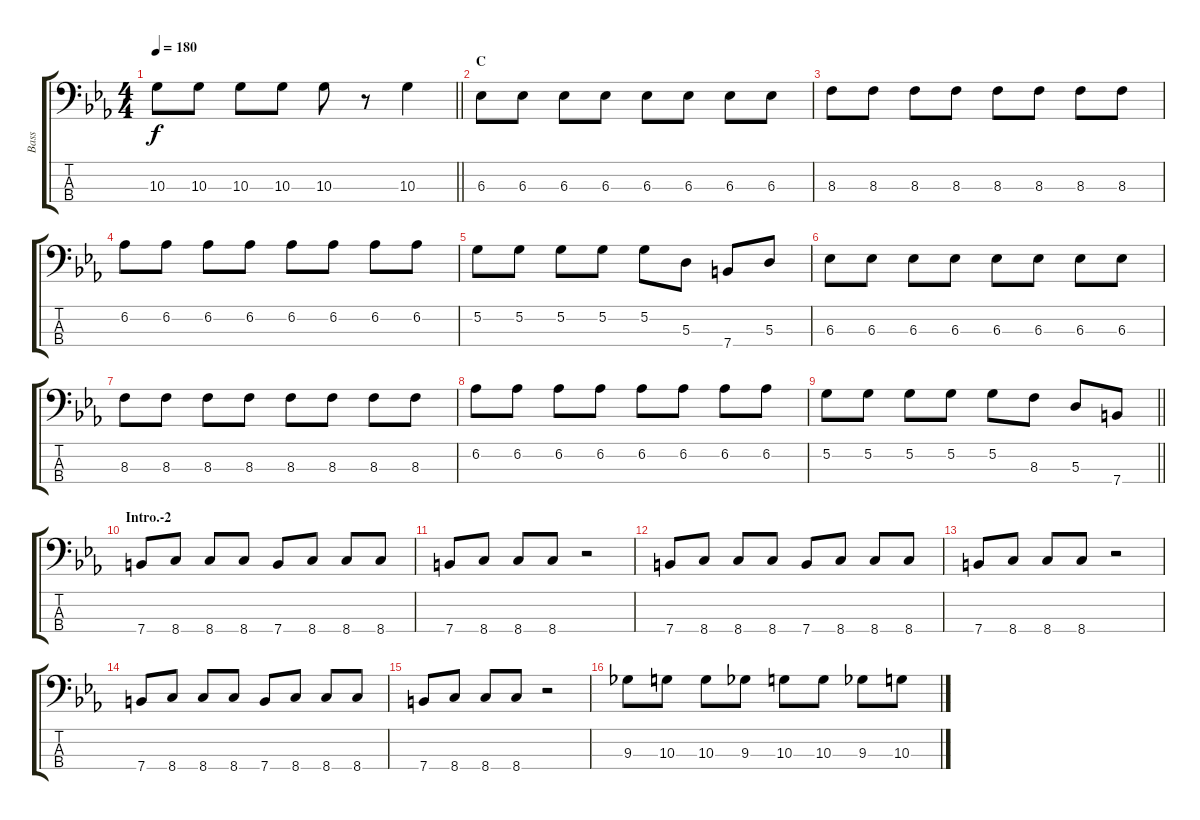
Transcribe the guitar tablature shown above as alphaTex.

\track ("Bass" "Bass") {instrument electricbassfinger}
\staff {score tabs}
\tuning (G2 D2 A1 E1) {hide}
\ts (4 4)
\tempo 180
\clef f4
\barLineRight lightlight
\ks cminor
10.3.8{dy f} 10.3.8 10.3.8 10.3.8 10.3.8 r.8 10.3.4 |
\section ("" "C")
6.3.8 6.3.8 6.3.8 6.3.8 6.3.8 6.3.8 6.3.8 6.3.8 |
8.3.8 8.3.8 8.3.8 8.3.8 8.3.8 8.3.8 8.3.8 8.3.8 |
6.2.8 6.2.8 6.2.8 6.2.8 6.2.8 6.2.8 6.2.8 6.2.8 |
5.2.8 5.2.8 5.2.8 5.2.8 5.2.8 5.3.8 7.4.8 5.3.8 |
6.3.8 6.3.8 6.3.8 6.3.8 6.3.8 6.3.8 6.3.8 6.3.8 |
8.3.8 8.3.8 8.3.8 8.3.8 8.3.8 8.3.8 8.3.8 8.3.8 |
6.2.8 6.2.8 6.2.8 6.2.8 6.2.8 6.2.8 6.2.8 6.2.8 |
\barLineRight lightlight
5.2.8 5.2.8 5.2.8 5.2.8 5.2.8 8.3.8 5.3.8 7.4.8 |
\section ("" "Intro.-2")
7.4.8 8.4.8 8.4.8 8.4.8 7.4.8 8.4.8 8.4.8 8.4.8 |
7.4.8 8.4.8 8.4.8 8.4.8 r.2 |
7.4.8 8.4.8 8.4.8 8.4.8 7.4.8 8.4.8 8.4.8 8.4.8 |
7.4.8 8.4.8 8.4.8 8.4.8 r.2 |
7.4.8 8.4.8 8.4.8 8.4.8 7.4.8 8.4.8 8.4.8 8.4.8 |
7.4.8 8.4.8 8.4.8 8.4.8 r.2 |
9.3.8 10.3.8 10.3.8 9.3.8 10.3.8 10.3.8 9.3.8 10.3.8
